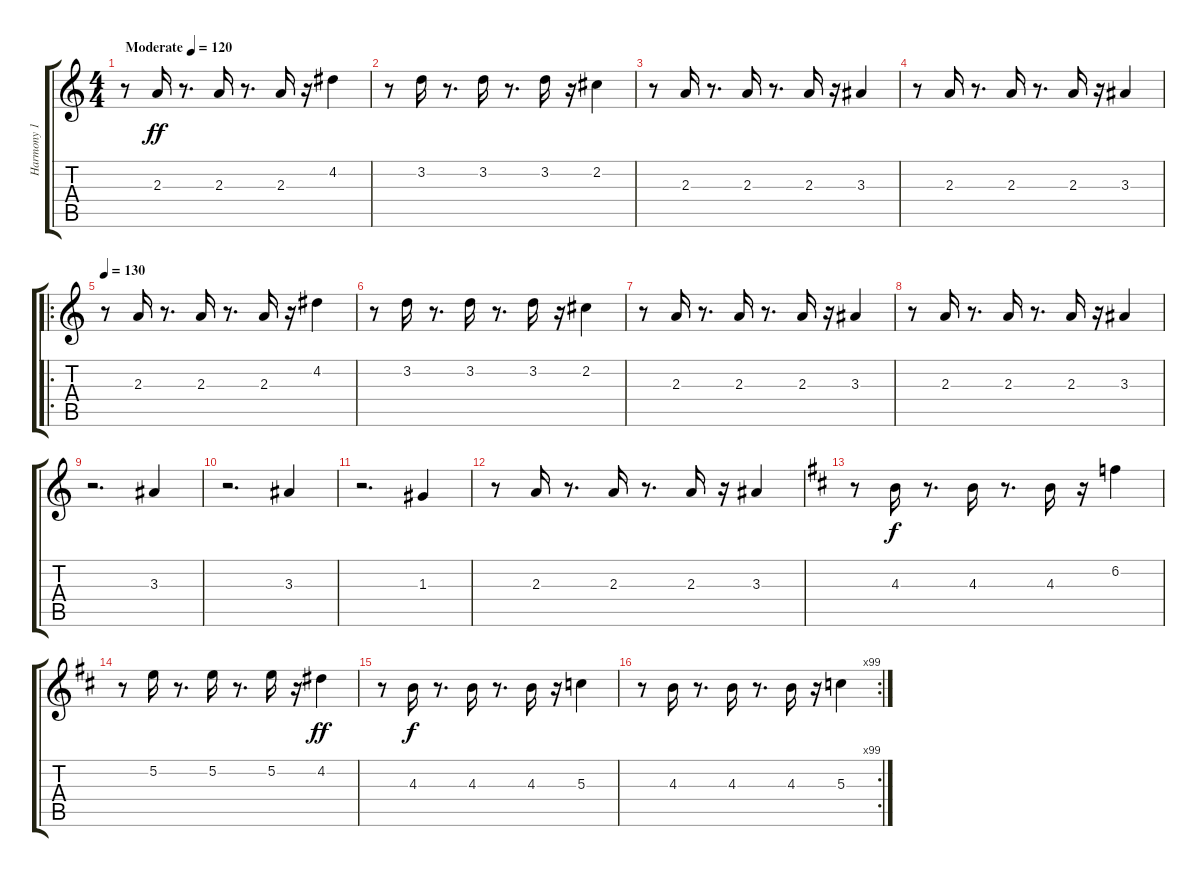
\track ("Harmony 1" "Harmony 1") {instrument acousticguitarsteel}
\staff {score tabs}
\tuning (E4 B3 G3 D3 A2 E2) {hide}
\ts (4 4)
\tempo (120 "Moderate")
\clef g2
\ks c
r.8{dy ff instrument acousticguitarsteel} 2.3.16 r.8{d} 2.3.16 r.8{d} 2.3.16 r.16 4.2.4 |
r.8 3.2.16 r.8{d} 3.2.16 r.8{d} 3.2.16 r.16 2.2.4 |
r.8 2.3.16 r.8{d} 2.3.16 r.8{d} 2.3.16 r.16 3.3.4 |
r.8 2.3.16 r.8{d} 2.3.16 r.8{d} 2.3.16 r.16 3.3.4 |
\ro
\tempo 130
r.8 2.3.16 r.8{d} 2.3.16 r.8{d} 2.3.16 r.16 4.2.4 |
r.8 3.2.16 r.8{d} 3.2.16 r.8{d} 3.2.16 r.16 2.2.4 |
r.8 2.3.16 r.8{d} 2.3.16 r.8{d} 2.3.16 r.16 3.3.4 |
r.8 2.3.16 r.8{d} 2.3.16 r.8{d} 2.3.16 r.16 3.3.4 |
r.2{d} 3.3.4 |
r.2{d} 3.3.4 |
r.2{d} 1.3.4 |
r.8 2.3.16 r.8{d} 2.3.16 r.8{d} 2.3.16 r.16 3.3.4 |
\ks bminor
r.8 4.3.16{dy f} r.8{d} 4.3.16 r.8{d} 4.3.16 r.16 6.2.4 |
r.8 5.2.16 r.8{d} 5.2.16 r.8{d} 5.2.16 r.16 4.2.4{dy ff} |
r.8 4.3.16{dy f} r.8{d} 4.3.16 r.8{d} 4.3.16 r.16 5.3.4 |
\rc 99
r.8 4.3.16 r.8{d} 4.3.16 r.8{d} 4.3.16 r.16 5.3.4
